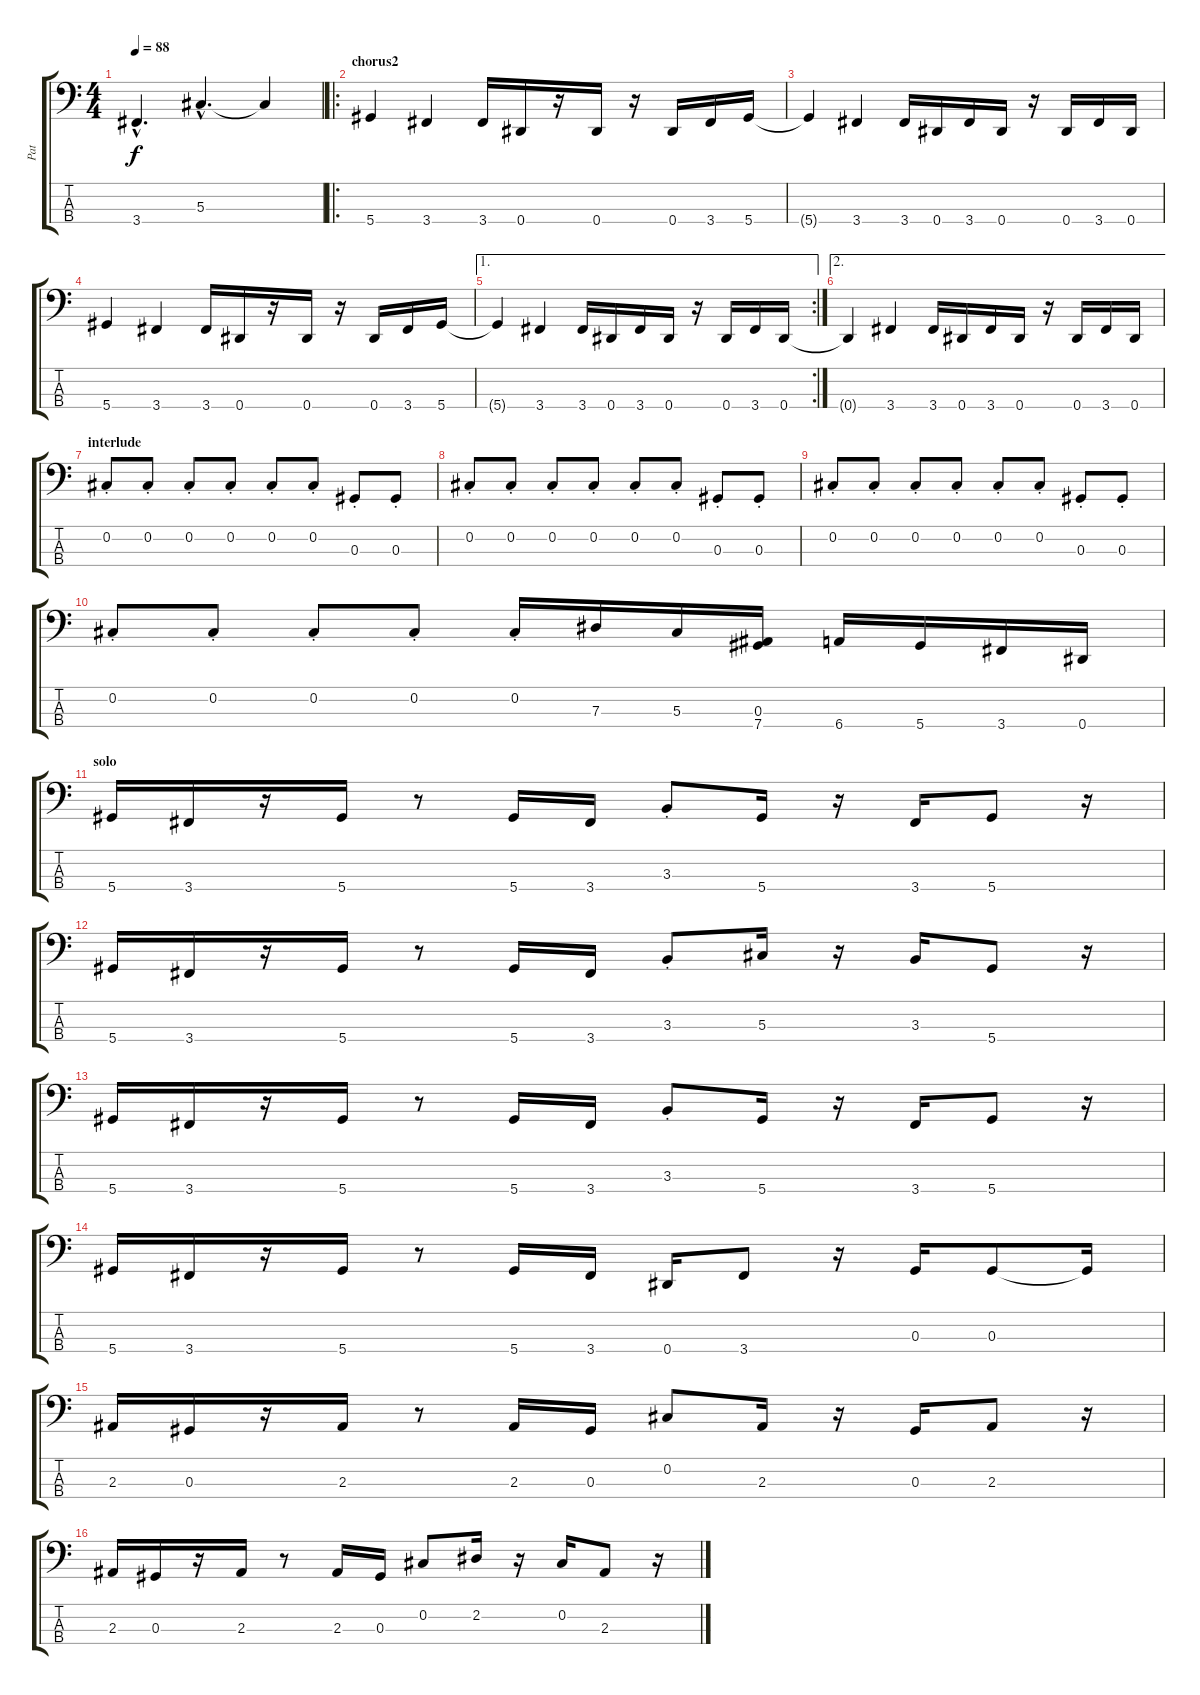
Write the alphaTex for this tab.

\track ("Pat" "Pat") {instrument electricbasspick}
\staff {score tabs}
\tuning (Gb2 Db2 Ab1 Eb1) {hide}
\ts (4 4)
\tempo 88
\clef f4
\ks c
3.4{hac}.4{d dy f} 5.3{hac}.4{d} 5.3{t}.4 |
\ro
\section ("" "chorus2")
5.4.4 3.4.4 3.4.16 0.4.16 r.16 0.4.16 r.16 0.4.16 3.4.16 5.4.16 |
5.4{t}.4 3.4.4 3.4.16 0.4.16 3.4.16 0.4.16 r.16 0.4.16 3.4.16 0.4.16 |
5.4.4 3.4.4 3.4.16 0.4.16 r.16 0.4.16 r.16 0.4.16 3.4.16 5.4.16 |
\ae 1
\rc 2
5.4{t}.4 3.4.4 3.4.16 0.4.16 3.4.16 0.4.16 r.16 0.4.16 3.4.16 0.4.16 |
\ae 2
0.4{t}.4 3.4.4 3.4.16 0.4.16 3.4.16 0.4.16 r.16 0.4.16 3.4.16 0.4.16 |
\section ("" "interlude")
0.2{st}.8 0.2{st}.8 0.2{st}.8 0.2{st}.8 0.2{st}.8 0.2{st}.8 0.3{st}.8 0.3{st}.8 |
0.2{st}.8 0.2{st}.8 0.2{st}.8 0.2{st}.8 0.2{st}.8 0.2{st}.8 0.3{st}.8 0.3{st}.8 |
0.2{st}.8 0.2{st}.8 0.2{st}.8 0.2{st}.8 0.2{st}.8 0.2{st}.8 0.3{st}.8 0.3{st}.8 |
0.2{st}.8 0.2{st}.8 0.2{st}.8 0.2{st}.8 0.2{st}.16 7.3.16 5.3.16 (0.3 7.4).16 6.4.16 5.4.16 3.4.16 0.4.16 |
\section ("" "solo")
5.4.16 3.4.16 r.16 5.4.16 r.8 5.4.16 3.4.16 3.3{st}.8 5.4.16 r.16 3.4.16 5.4.8 r.16 |
5.4.16 3.4.16 r.16 5.4.16 r.8 5.4.16 3.4.16 3.3{st}.8 5.3.16 r.16 3.3.16 5.4.8 r.16 |
5.4.16 3.4.16 r.16 5.4.16 r.8 5.4.16 3.4.16 3.3{st}.8 5.4.16 r.16 3.4.16 5.4.8 r.16 |
5.4.16 3.4.16 r.16 5.4.16 r.8 5.4.16 3.4.16 0.4.16 3.4.8 r.16 0.3.16 0.3.8 0.3{t}.16 |
2.3.16 0.3.16 r.16 2.3.16 r.8 2.3.16 0.3.16 0.2.8 2.3.16 r.16 0.3.16 2.3.8 r.16 |
2.3.16 0.3.16 r.16 2.3.16 r.8 2.3.16 0.3.16 0.2.8 2.2.16 r.16 0.2.16 2.3.8 r.16
